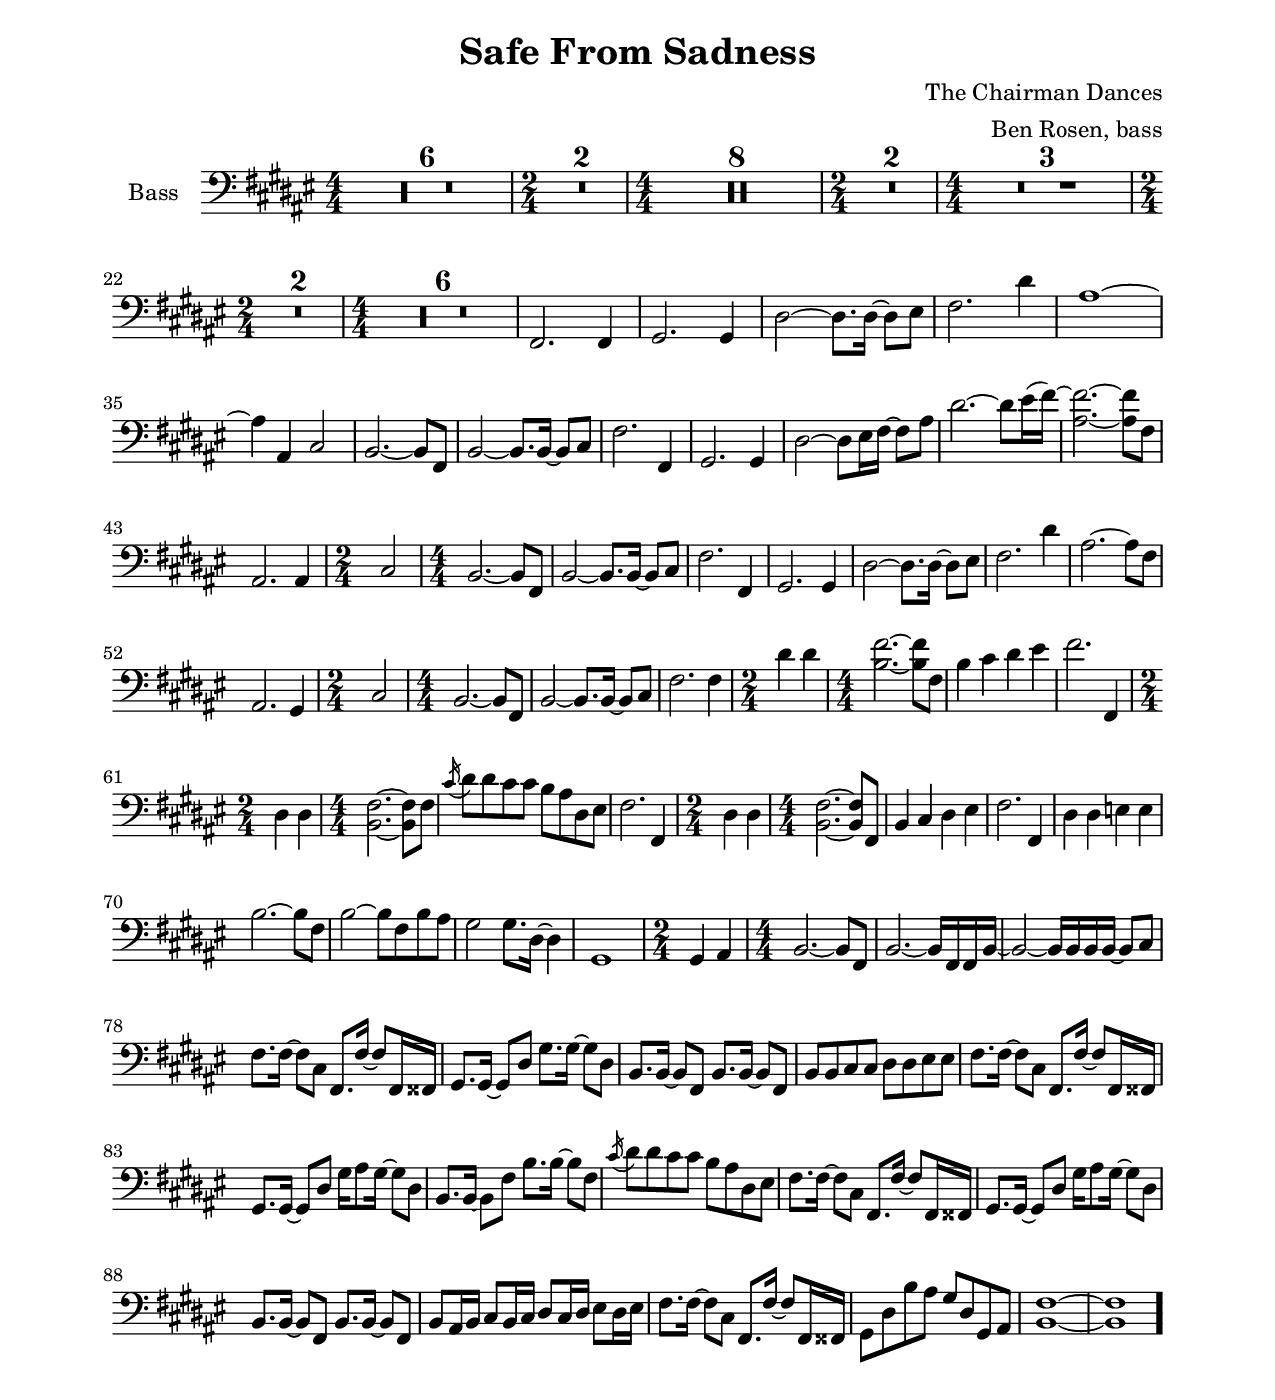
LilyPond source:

\version "2.24.1"

\include "settings.ily"

\header {
  title = "Safe From Sadness"
  composer = "The Chairman Dances"
  arranger = "Ben Rosen, bass"
}

extra_rests = {
  \time 2/4
  | R1

  \time 4/4
}

music = \relative fs, {
  \key fs \major
  \numericTimeSignature
  \time 4/4
  \clef "bass"

  \compressMMRests {
    | R1 * 6
    \extra_rests
    | R1 * 8
    \extra_rests
    | R1 * 3
    \extra_rests
    | R1 * 6
  }

  | fs2. fs4
  | gs2. gs4
  | ds'2 ~ ds8. ds16 ~ ds8 es
  | fs2. ds'4

  | as1 ~
  | as4 as, cs2
  | b2. ~ b8 fs
  | b2 ~ b8. b16 ~ b8 cs

  | fs2. fs,4
  | gs2. gs4
  | ds'2 ~ ds8 es16 fs ~ fs8 as
  | ds2. ~ ds8 es16 ( fs ) ~

  | <as, fs'>2. ~ <as fs'>8 fs
  | as,2. as4

  \time 2/4

  | cs2

  \time 4/4

  | b2. ~ b8 fs
  | b2 ~ b8. b16 ~ b8 cs

  | fs2. fs,4
  | gs2. gs4
  | ds'2 ~ ds8. ds16 ~ ds8 es
  | fs2. ds'4

  | as2. ~ as8 fs
  | as,2. gs4

  \time 2/4

  | cs2

  \time 4/4

  | b2. ~ b8 fs
  | b2 ~ b8. b16 ~ b8 cs
  | fs2. fs4

  \time 2/4

  | ds'4 ds

  \time 4/4

  | <b fs'>2. ~ <b fs'>8 fs

  | b4 cs ds es
  | fs2. fs,,4

  \time 2/4

  | ds'4 ds4

  \time 4/4

  | <b fs'>2. ~ <b fs'>8 fs'

  | \acciaccatura { cs'16 } ds8 ds cs cs b as ds, es
  | fs2. fs,4

  \time 2/4

  | ds'4 ds4

  \time 4/4

  | <b fs'>2. ~ <b fs'>8 fs

  | b4 cs ds es
  | fs2. fs,4
  | ds'4 ds e e
  | b'2. ~ b8 fs

  | b2 ~ b8 fs b as
  | gs2 gs8. ds16 ~ ds4
  | gs,1

  \time 2/4

  | gs4 as4

  \time 4/4

  | b2. ~ b8 fs
  | b2. ~ b16 fs fs b ~
  | b2 ~ b16 b b b ~ b8 cs

  | fs8. fs16 ~ fs8 cs fs,8. fs'16 ~ fs8 fs,16 fss
  | gs8. gs16 ~ gs8 ds' gs8. gs16 ~ gs8 ds
  | b8. b16 ~ b8 fs b8. b16 ~ b8 fs
  | b8 b cs cs ds ds es es

  | fs8. fs16 ~ fs8 cs fs,8. fs'16 ~ fs8 fs,16 fss
  | gs8. gs16 ~ gs8 ds' gs16 as8 gs16 ~ gs8 ds
  | b8. b16 ~ b8 fs' b8. b16 ~ b8 fs
  | \acciaccatura { cs'16 } ds8 ds cs cs b as ds, es

  | fs8. fs16 ~ fs8 cs fs,8. fs'16 ~ fs8 fs,16 fss
  | gs8. gs16 ~ gs8 ds' gs16 as8 gs16 ~ gs8 ds
  | b8. b16 ~ b8 fs b8. b16 ~ b8 fs
  | b8 as16 b cs8 b16 cs ds8 cs16 ds es8 ds16 es

  | fs8. fs16 ~ fs8 cs fs,8. fs'16 ~ fs8 fs,16 fss
  | gs8 ds' b' as gs ds gs, as
  | <b fs'>1 ~
  | <b fs'>1

  \bar "."
}

\score {
  \new Staff \with {
    instrumentName = "Bass"
  } {
    \music
  }
}
